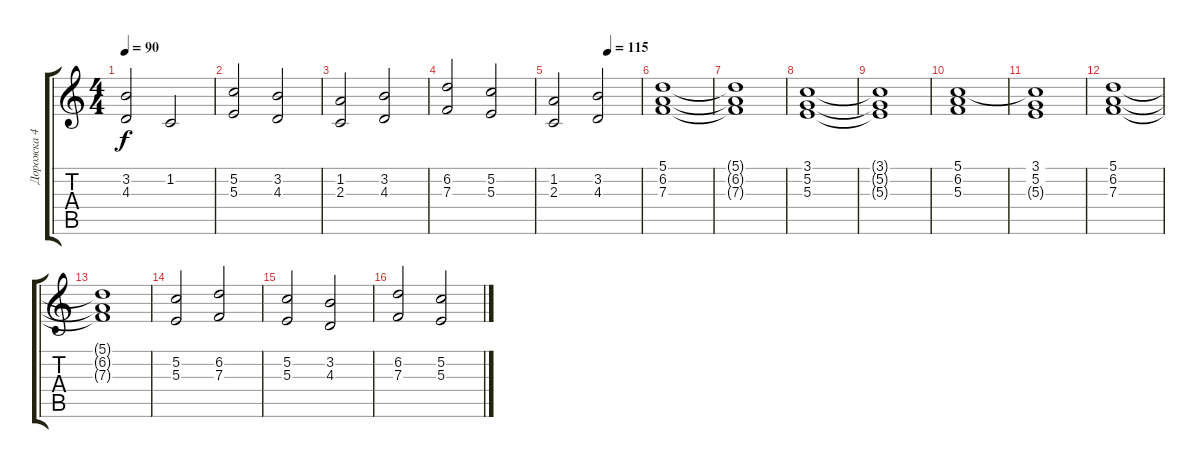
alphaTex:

\track ("Дорожка 4" "Дорожка 4") {instrument pad2warm}
\staff {score tabs}
\tuning (E4 B3 G4 D4 A3 E3) {hide}
\ts (4 4)
\tempo 90
\clef g2
\ks c
(3.2 4.3).2{dy f} 1.2.2 |
(5.2 5.3).2 (3.2 4.3).2 |
(1.2 2.3).2 (3.2 4.3).2 |
(6.2 7.3).2 (5.2 5.3).2 |
\tempo (115 0.625)
(1.2 2.3).2 (3.2 4.3).2 |
(5.1 6.2 7.3).1 |
(5.1{t} 6.2{t} 7.3{t}).1 |
(3.1 5.2 5.3).1 |
(3.1{t} 5.2{t} 5.3{t}).1 |
(5.1 6.2 5.3).1 |
(3.1 5.2 5.3{t}).1 |
(5.1 6.2 7.3).1 |
(5.1{t} 6.2{t} 7.3{t}).1 |
(5.2 5.3).2 (6.2 7.3).2 |
(5.2 5.3).2 (3.2 4.3).2 |
(6.2 7.3).2 (5.2 5.3).2
